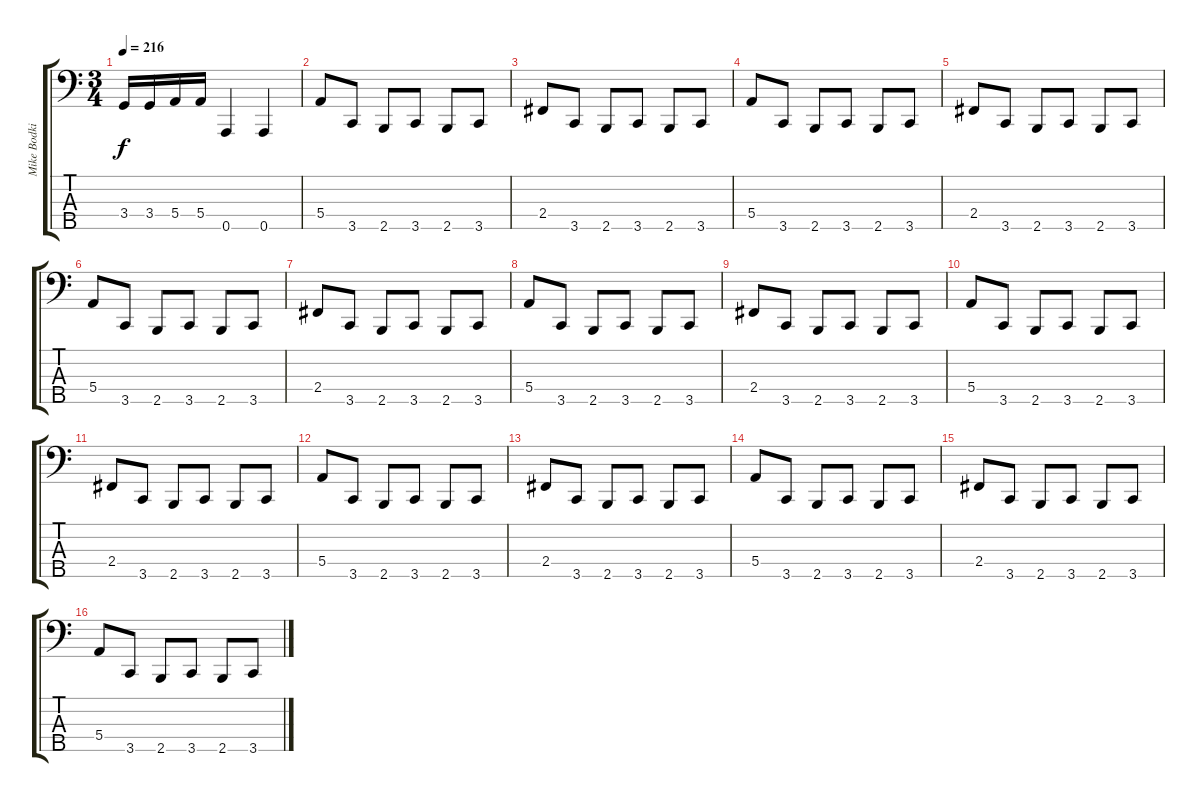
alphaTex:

\track ("Mike Bodkins" "Mike Bodki") {instrument electricbassfinger}
\staff {score tabs}
\tuning (G2 D2 A1 E1 A0) {hide}
\ts (3 4)
\tempo 216
\clef f4
\ks c
3.4.16{dy f} 3.4.16 5.4.16 5.4.16 0.5.4 0.5.4 |
5.4.8 3.5.8 2.5.8 3.5.8 2.5.8 3.5.8 |
2.4.8 3.5.8 2.5.8 3.5.8 2.5.8 3.5.8 |
5.4.8 3.5.8 2.5.8 3.5.8 2.5.8 3.5.8 |
2.4.8 3.5.8 2.5.8 3.5.8 2.5.8 3.5.8 |
5.4.8 3.5.8 2.5.8 3.5.8 2.5.8 3.5.8 |
2.4.8 3.5.8 2.5.8 3.5.8 2.5.8 3.5.8 |
5.4.8 3.5.8 2.5.8 3.5.8 2.5.8 3.5.8 |
2.4.8 3.5.8 2.5.8 3.5.8 2.5.8 3.5.8 |
5.4.8 3.5.8 2.5.8 3.5.8 2.5.8 3.5.8 |
2.4.8 3.5.8 2.5.8 3.5.8 2.5.8 3.5.8 |
5.4.8 3.5.8 2.5.8 3.5.8 2.5.8 3.5.8 |
2.4.8 3.5.8 2.5.8 3.5.8 2.5.8 3.5.8 |
5.4.8 3.5.8 2.5.8 3.5.8 2.5.8 3.5.8 |
2.4.8 3.5.8 2.5.8 3.5.8 2.5.8 3.5.8 |
5.4.8 3.5.8 2.5.8 3.5.8 2.5.8 3.5.8
